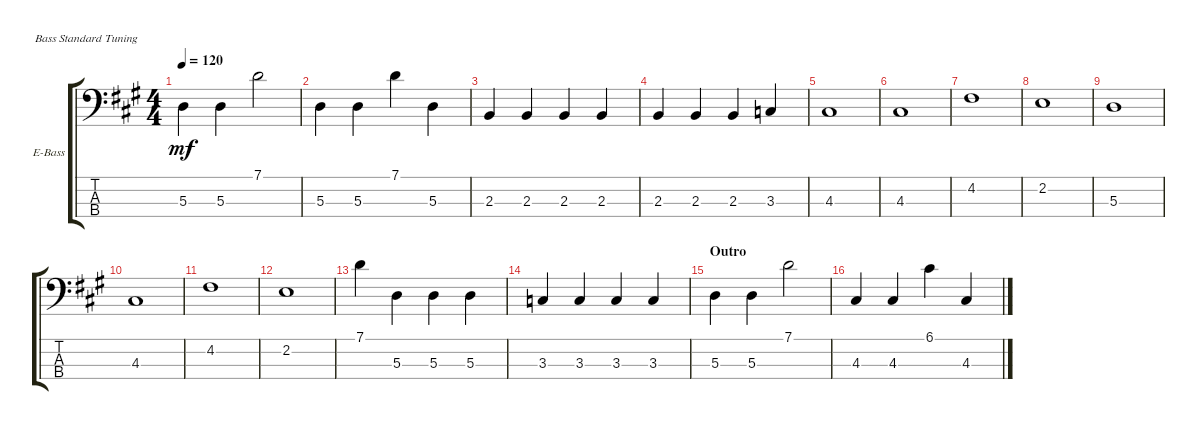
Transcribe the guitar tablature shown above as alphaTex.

\defaultSystemsLayout 4
\bracketExtendMode groupsimilarinstruments
\firstSystemTrackNameOrientation horizontal
\otherSystemsTrackNameOrientation horizontal
\track ("Electric Bass" "E-Bass") {instrument electricbassfinger}
\staff {score tabs}
\tuning (G2 D2 A1 E1)
\ts (4 4)
\tempo 120
\clef f4
\ks a
5.3.4{dy mf} 5.3.4 7.1.2 |
5.3.4 5.3.4 7.1.4 5.3.4 |
2.3.4 2.3.4 2.3.4 2.3.4 |
2.3.4 2.3.4 2.3.4 3.3.4 |
4.3.1 |
4.3.1 |
4.2.1 |
2.2.1 |
5.3.1 |
4.3.1 |
4.2.1 |
2.2.1 |
7.1.4 5.3.4 5.3.4 5.3.4 |
3.3.4 3.3.4 3.3.4 3.3.4 |
\section ("" "Outro")
5.3.4 5.3.4 7.1.2 |
4.3.4 4.3.4 6.1.4 4.3.4
